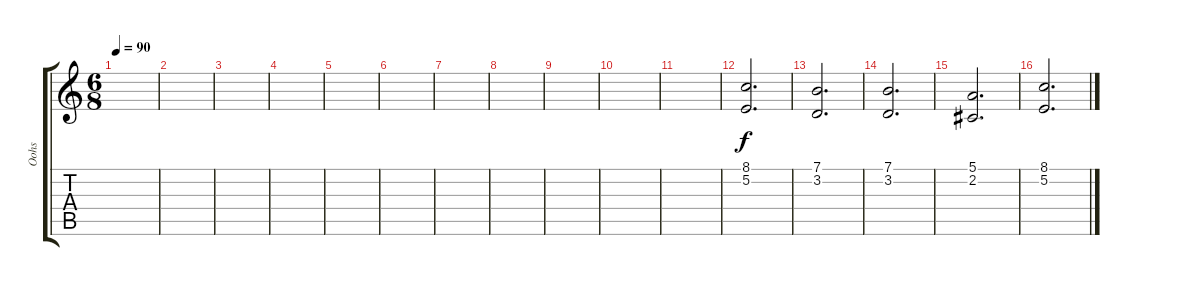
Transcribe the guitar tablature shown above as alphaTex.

\track ("Oohs" "Oohs") {instrument voiceoohs}
\staff {score tabs}
\tuning (E4 B3 G3 D3 A2 E2) {hide}
\ts (6 8)
\tempo 90
\clef g2
\ks c
|
|
|
|
|
|
|
|
|
|
|
(8.1 5.2).2{d} |
(7.1 3.2).2{d} |
(7.1 3.2).2{d} |
(5.1 2.2).2{d} |
(8.1 5.2).2{d}
